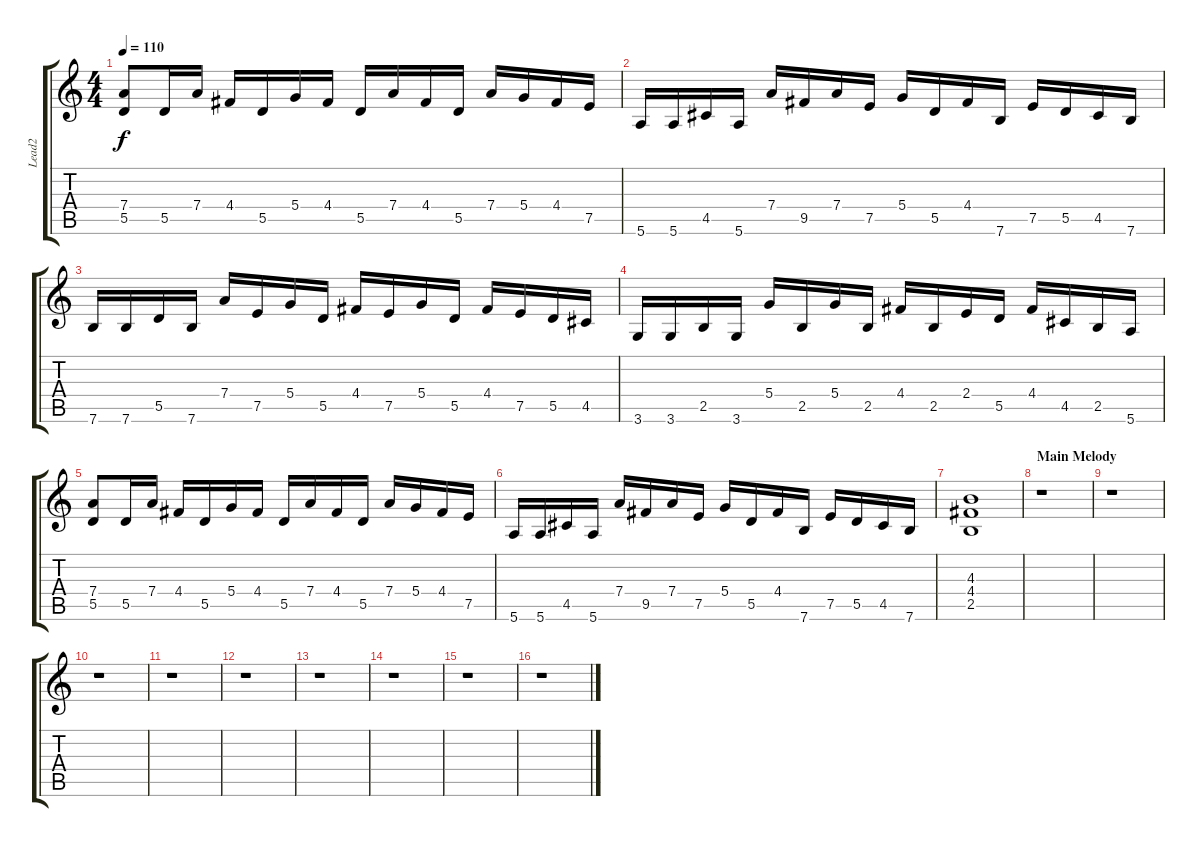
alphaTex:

\track ("Lead2" "Lead2") {instrument distortionguitar}
\staff {score tabs}
\tuning (E4 B3 G3 D3 A2 E2) {hide}
\ts (4 4)
\tempo 110
\clef g2
\ks c
(7.4 5.5).8{dy f} 5.5.16 7.4.16 4.4.16 5.5.16 5.4.16 4.4.16 5.5.16 7.4.16 4.4.16 5.5.16 7.4.16 5.4.16 4.4.16 7.5.16 |
5.6.16 5.6.16 4.5.16 5.6.16 7.4.16 9.5.16 7.4.16 7.5.16 5.4.16 5.5.16 4.4.16 7.6.16 7.5.16 5.5.16 4.5.16 7.6.16 |
7.6.16 7.6.16 5.5.16 7.6.16 7.4.16 7.5.16 5.4.16 5.5.16 4.4.16 7.5.16 5.4.16 5.5.16 4.4.16 7.5.16 5.5.16 4.5.16 |
3.6.16 3.6.16 2.5.16 3.6.16 5.4.16 2.5.16 5.4.16 2.5.16 4.4.16 2.5.16 2.4.16 5.5.16 4.4.16 4.5.16 2.5.16 5.6.16 |
(7.4 5.5).8 5.5.16 7.4.16 4.4.16 5.5.16 5.4.16 4.4.16 5.5.16 7.4.16 4.4.16 5.5.16 7.4.16 5.4.16 4.4.16 7.5.16 |
5.6.16 5.6.16 4.5.16 5.6.16 7.4.16 9.5.16 7.4.16 7.5.16 5.4.16 5.5.16 4.4.16 7.6.16 7.5.16 5.5.16 4.5.16 7.6.16 |
(4.3 4.4 2.5).1 |
\section ("" "Main Melody")
r.1 |
r.1 |
r.1 |
r.1 |
r.1 |
r.1 |
r.1 |
r.1 |
r.1
